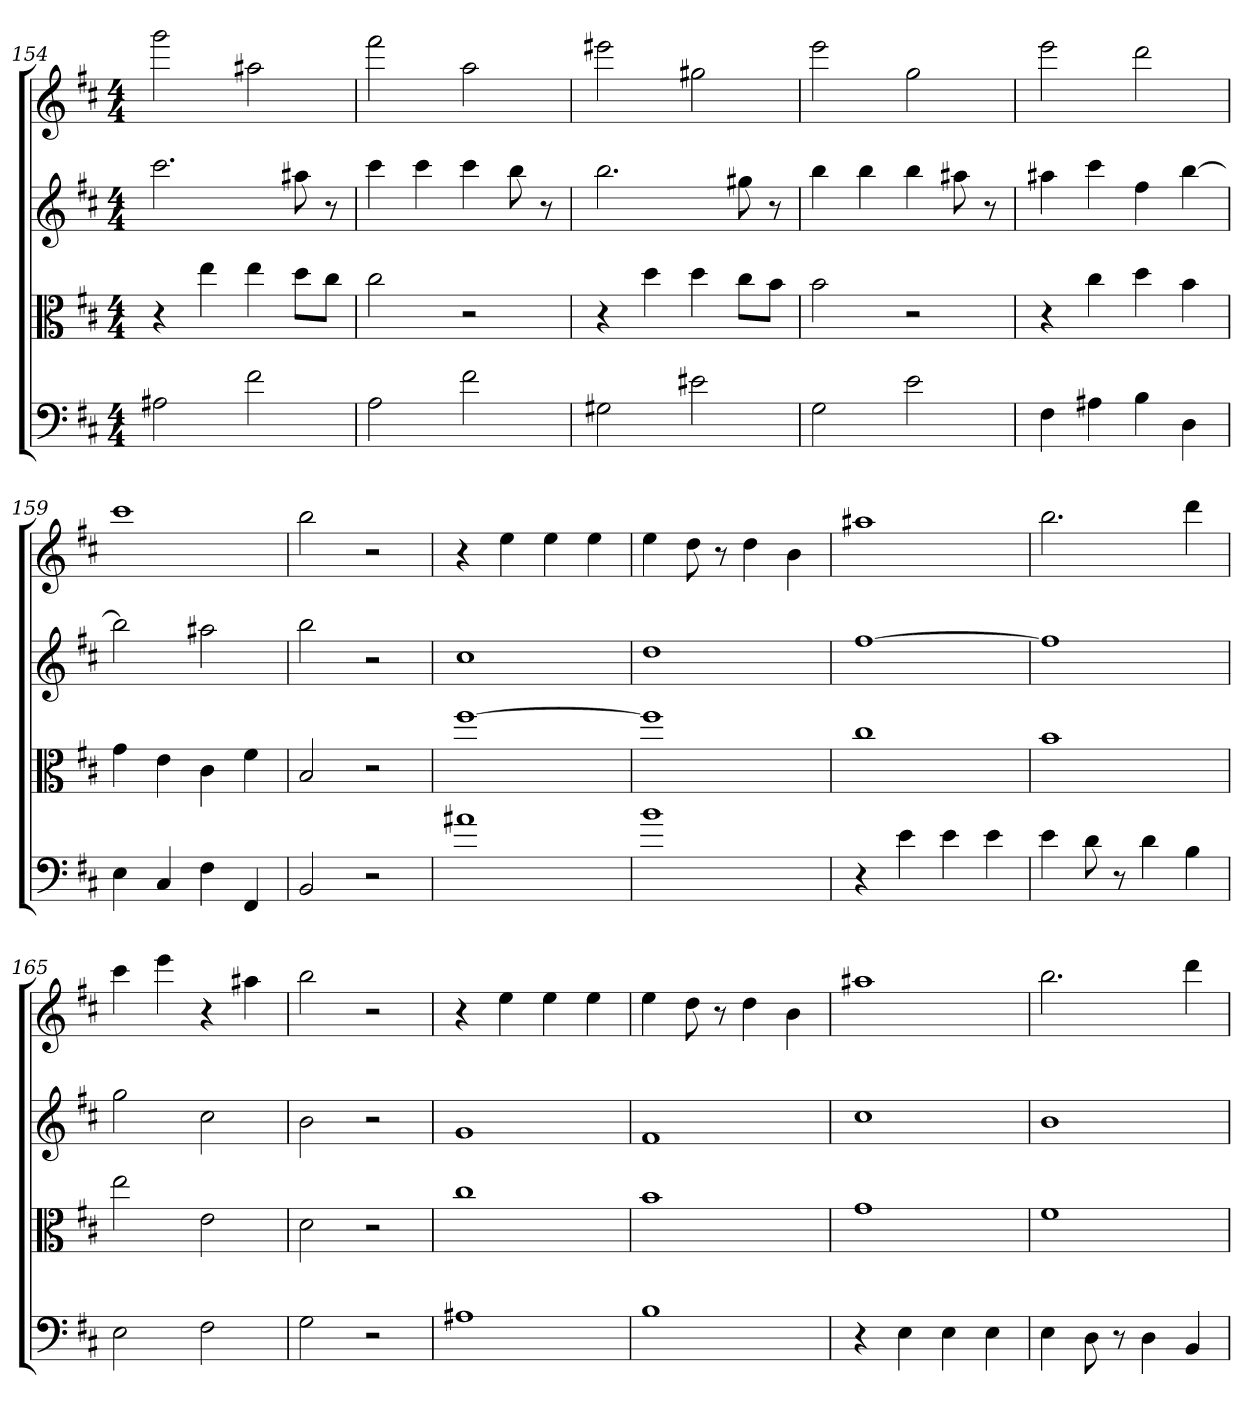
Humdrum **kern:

**kern	**kern	**kern	**kern
*part4	*part3	*part2	*part1
*staff4	*staff3	*staff2	*staff1
*clefF4	*clefC3	*clefG2	*clefG2
*k[f#c#]	*k[f#c#]	*k[f#c#]	*k[f#c#]
*b:	*b:	*b:	*b:
*M4/4	*M4/4	*M4/4	*M4/4
=154	=154	=154	=154
2A#X	4r	2.ccc#	2ggg
.	4ee	.	.
2f#	4ee	.	2aa#X
.	8dd\L	8aa#X	.
.	8cc#\J	8r	.
=155	=155	=155	=155
2A	2cc#	4ccc#	2fff#
.	.	4ccc#	.
2f#	2r	4ccc#	2aa
.	.	8bb	.
.	.	8r	.
=156	=156	=156	=156
2G#X	4r	2.bb	2eee#X
.	4dd	.	.
2e#X	4dd	.	2gg#X
.	8cc#\L	8gg#X	.
.	8b\J	8r	.
=157	=157	=157	=157
2G	2b	4bb	2eee
.	.	4bb	.
2e	2r	4bb	2gg
.	.	8aa#X	.
.	.	8r	.
=158	=158	=158	=158
4F#	4r	4aa#X	2eee
4A#X	4cc#	4ccc#	.
4B	4dd	4ff#	2ddd
4D	4b	[4bb	.
=159	=159	=159	=159
4E	4g	2bb]	1ccc#
4C#	4e	.	.
4F#	4c#	2aa#X	.
4FF#	4f#	.	.
=160	=160	=160	=160
2BB	2B	2bb	2bb
2r	2r	2r	2r
=161	=161	=161	=161
1a#X	[1ff#	1cc#	4r
.	.	.	4ee
.	.	.	4ee
.	.	.	4ee
=162	=162	=162	=162
1b	1ff#]	1dd	4ee
.	.	.	8dd
.	.	.	8r
.	.	.	4dd
.	.	.	4b
=163	=163	=163	=163
4r	1cc#	[1ff#	1aa#X
4e	.	.	.
4e	.	.	.
4e	.	.	.
=164	=164	=164	=164
4e	1b	1ff#]	2.bb
8d	.	.	.
8r	.	.	.
4d	.	.	.
4B	.	.	4ddd
=165	=165	=165	=165
2E	2ee	2gg	4ccc#
.	.	.	4eee
2F#	2e	2cc#	4r
.	.	.	4aa#X
=166	=166	=166	=166
2G	2d	2b	2bb
2r	2r	2r	2r
=167	=167	=167	=167
1A#X	1cc#	1g	4r
.	.	.	4ee
.	.	.	4ee
.	.	.	4ee
=168	=168	=168	=168
1B	1b	1f#	4ee
.	.	.	8dd
.	.	.	8r
.	.	.	4dd
.	.	.	4b
=169	=169	=169	=169
4r	1g	1cc#	1aa#X
4E	.	.	.
4E	.	.	.
4E	.	.	.
=170	=170	=170	=170
4E	1f#	1b	2.bb
8D	.	.	.
8r	.	.	.
4D	.	.	.
4BB	.	.	4ddd
=	=	=	=
*-	*-	*-	*-
